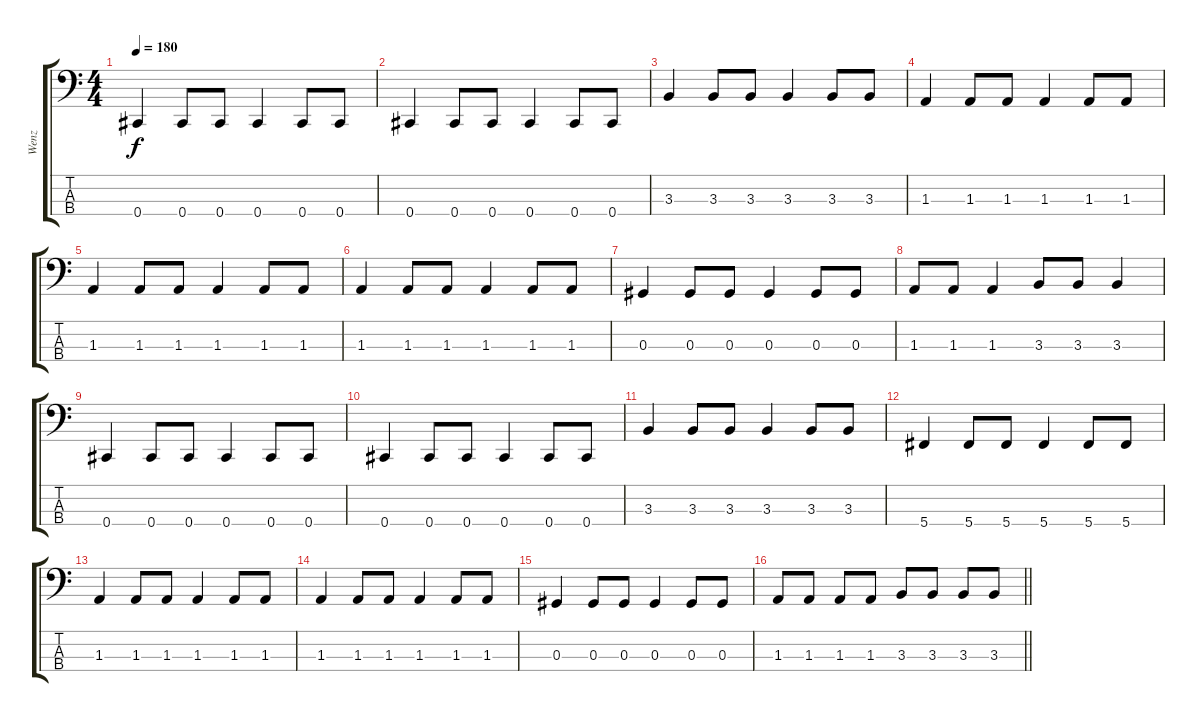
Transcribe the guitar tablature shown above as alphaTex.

\track ("Wenz" "Wenz") {instrument electricbasspick}
\staff {score tabs}
\tuning (Gb2 Db2 Ab1 Db1) {hide}
\ts (4 4)
\tempo 180
\clef f4
\ks c
0.4.4{dy f} 0.4.8 0.4.8 0.4.4 0.4.8 0.4.8 |
0.4.4 0.4.8 0.4.8 0.4.4 0.4.8 0.4.8 |
3.3.4 3.3.8 3.3.8 3.3.4 3.3.8 3.3.8 |
1.3.4 1.3.8 1.3.8 1.3.4 1.3.8 1.3.8 |
1.3.4 1.3.8 1.3.8 1.3.4 1.3.8 1.3.8 |
1.3.4 1.3.8 1.3.8 1.3.4 1.3.8 1.3.8 |
0.3.4 0.3.8 0.3.8 0.3.4 0.3.8 0.3.8 |
1.3.8 1.3.8 1.3.4 3.3.8 3.3.8 3.3.4 |
0.4.4 0.4.8 0.4.8 0.4.4 0.4.8 0.4.8 |
0.4.4 0.4.8 0.4.8 0.4.4 0.4.8 0.4.8 |
3.3.4 3.3.8 3.3.8 3.3.4 3.3.8 3.3.8 |
5.4.4 5.4.8 5.4.8 5.4.4 5.4.8 5.4.8 |
1.3.4 1.3.8 1.3.8 1.3.4 1.3.8 1.3.8 |
1.3.4 1.3.8 1.3.8 1.3.4 1.3.8 1.3.8 |
0.3.4 0.3.8 0.3.8 0.3.4 0.3.8 0.3.8 |
\barLineRight lightlight
1.3.8 1.3.8 1.3.8 1.3.8 3.3.8 3.3.8 3.3.8 3.3.8
